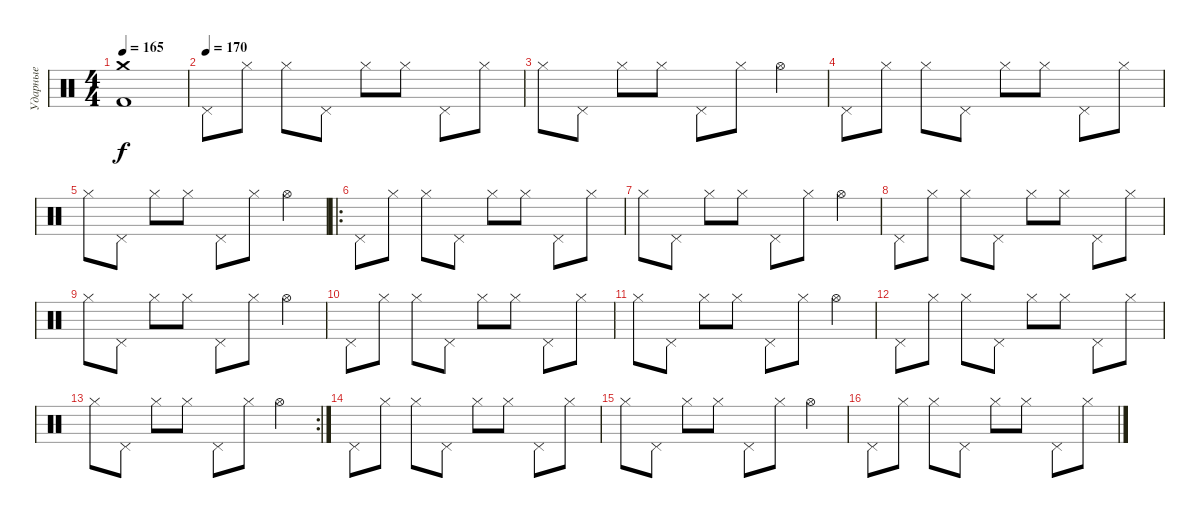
\track ("Ударные" "Ударные") {instrument percussion}
\staff {score}
\articulation defaults
\ts (4 4)
\tempo 165
\clef neutral
\ks c
("Kick (hit) 2"{t} "Crash medium (hit)"{t}).1{dy f volume 5} |
\tempo (170)
"Pedal Hi-Hat (hit)".8{volume 16} "Hi-Hat (closed)".8 "Hi-Hat (closed)".8 "Pedal Hi-Hat (hit)".8 "Hi-Hat (closed)".8 "Hi-Hat (closed)".8 "Pedal Hi-Hat (hit)".8 "Hi-Hat (closed)".8 |
"Hi-Hat (closed)".8 "Pedal Hi-Hat (hit)".8 "Hi-Hat (closed)".8 "Hi-Hat (closed)".8 "Pedal Hi-Hat (hit)".8 "Hi-Hat (closed)".8 "Hi-Hat (open)".4 |
"Pedal Hi-Hat (hit)".8{volume 16} "Hi-Hat (closed)".8 "Hi-Hat (closed)".8 "Pedal Hi-Hat (hit)".8 "Hi-Hat (closed)".8 "Hi-Hat (closed)".8 "Pedal Hi-Hat (hit)".8 "Hi-Hat (closed)".8 |
"Hi-Hat (closed)".8 "Pedal Hi-Hat (hit)".8 "Hi-Hat (closed)".8 "Hi-Hat (closed)".8 "Pedal Hi-Hat (hit)".8 "Hi-Hat (closed)".8 "Hi-Hat (open)".4 |
\ro "Pedal Hi-Hat (hit)".8{volume 16} "Hi-Hat (closed)".8 "Hi-Hat (closed)".8 "Pedal Hi-Hat (hit)".8 "Hi-Hat (closed)".8 "Hi-Hat (closed)".8 "Pedal Hi-Hat (hit)".8 "Hi-Hat (closed)".8
|
"Hi-Hat (closed)".8 "Pedal Hi-Hat (hit)".8 "Hi-Hat (closed)".8 "Hi-Hat (closed)".8 "Pedal Hi-Hat (hit)".8 "Hi-Hat (closed)".8 "Hi-Hat (open)".4 |
"Pedal Hi-Hat (hit)".8{volume 16} "Hi-Hat (closed)".8 "Hi-Hat (closed)".8 "Pedal Hi-Hat (hit)".8 "Hi-Hat (closed)".8 "Hi-Hat (closed)".8 "Pedal Hi-Hat (hit)".8 "Hi-Hat (closed)".8 |
"Hi-Hat (closed)".8 "Pedal Hi-Hat (hit)".8 "Hi-Hat (closed)".8 "Hi-Hat (closed)".8 "Pedal Hi-Hat (hit)".8 "Hi-Hat (closed)".8 "Hi-Hat (open)".4 |
"Pedal Hi-Hat (hit)".8{volume 16} "Hi-Hat (closed)".8 "Hi-Hat (closed)".8 "Pedal Hi-Hat (hit)".8 "Hi-Hat (closed)".8 "Hi-Hat (closed)".8 "Pedal Hi-Hat (hit)".8 "Hi-Hat (closed)".8 |
"Hi-Hat (closed)".8 "Pedal Hi-Hat (hit)".8 "Hi-Hat (closed)".8 "Hi-Hat (closed)".8 "Pedal Hi-Hat (hit)".8 "Hi-Hat (closed)".8 "Hi-Hat (open)".4 |
"Pedal Hi-Hat (hit)".8{volume 16} "Hi-Hat (closed)".8 "Hi-Hat (closed)".8 "Pedal Hi-Hat (hit)".8 "Hi-Hat (closed)".8 "Hi-Hat (closed)".8 "Pedal Hi-Hat (hit)".8 "Hi-Hat (closed)".8 |
\rc 2 "Hi-Hat (closed)".8 "Pedal Hi-Hat (hit)".8 "Hi-Hat (closed)".8 "Hi-Hat (closed)".8 "Pedal Hi-Hat (hit)".8 "Hi-Hat (closed)".8 "Hi-Hat (open)".4
|
"Pedal Hi-Hat (hit)".8{volume 16} "Hi-Hat (closed)".8 "Hi-Hat (closed)".8 "Pedal Hi-Hat (hit)".8 "Hi-Hat (closed)".8 "Hi-Hat (closed)".8 "Pedal Hi-Hat (hit)".8 "Hi-Hat (closed)".8 |
"Hi-Hat (closed)".8 "Pedal Hi-Hat (hit)".8 "Hi-Hat (closed)".8 "Hi-Hat (closed)".8 "Pedal Hi-Hat (hit)".8 "Hi-Hat (closed)".8 "Hi-Hat (open)".4 |
"Pedal Hi-Hat (hit)".8{volume 16} "Hi-Hat (closed)".8 "Hi-Hat (closed)".8 "Pedal Hi-Hat (hit)".8 "Hi-Hat (closed)".8 "Hi-Hat (closed)".8 "Pedal Hi-Hat (hit)".8 "Hi-Hat (closed)".8
